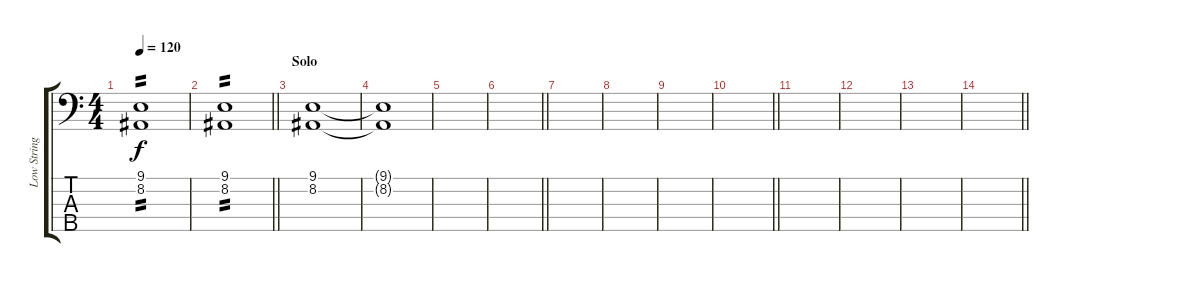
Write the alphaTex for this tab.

\track ("Low Strings Standard" "Low String") {instrument stringensemble1}
\staff {score tabs}
\tuning (G2 D2 A1 E1 B0) {hide}
\ts (4 4)
\tempo 120
\clef f4
\ks c
(9.1 8.2).1{tp 2 dy f} |
\barLineRight lightlight
(9.1 8.2).1{tp 2} |
\section ("" "Solo")
(9.1 8.2).1{volume 15} |
(9.1{t} 8.2{t}).1 |
|
\barLineRight lightlight
|
|
|
|
\barLineRight lightlight
|
\section ("" "")
|
|
|
\barLineRight lightlight
